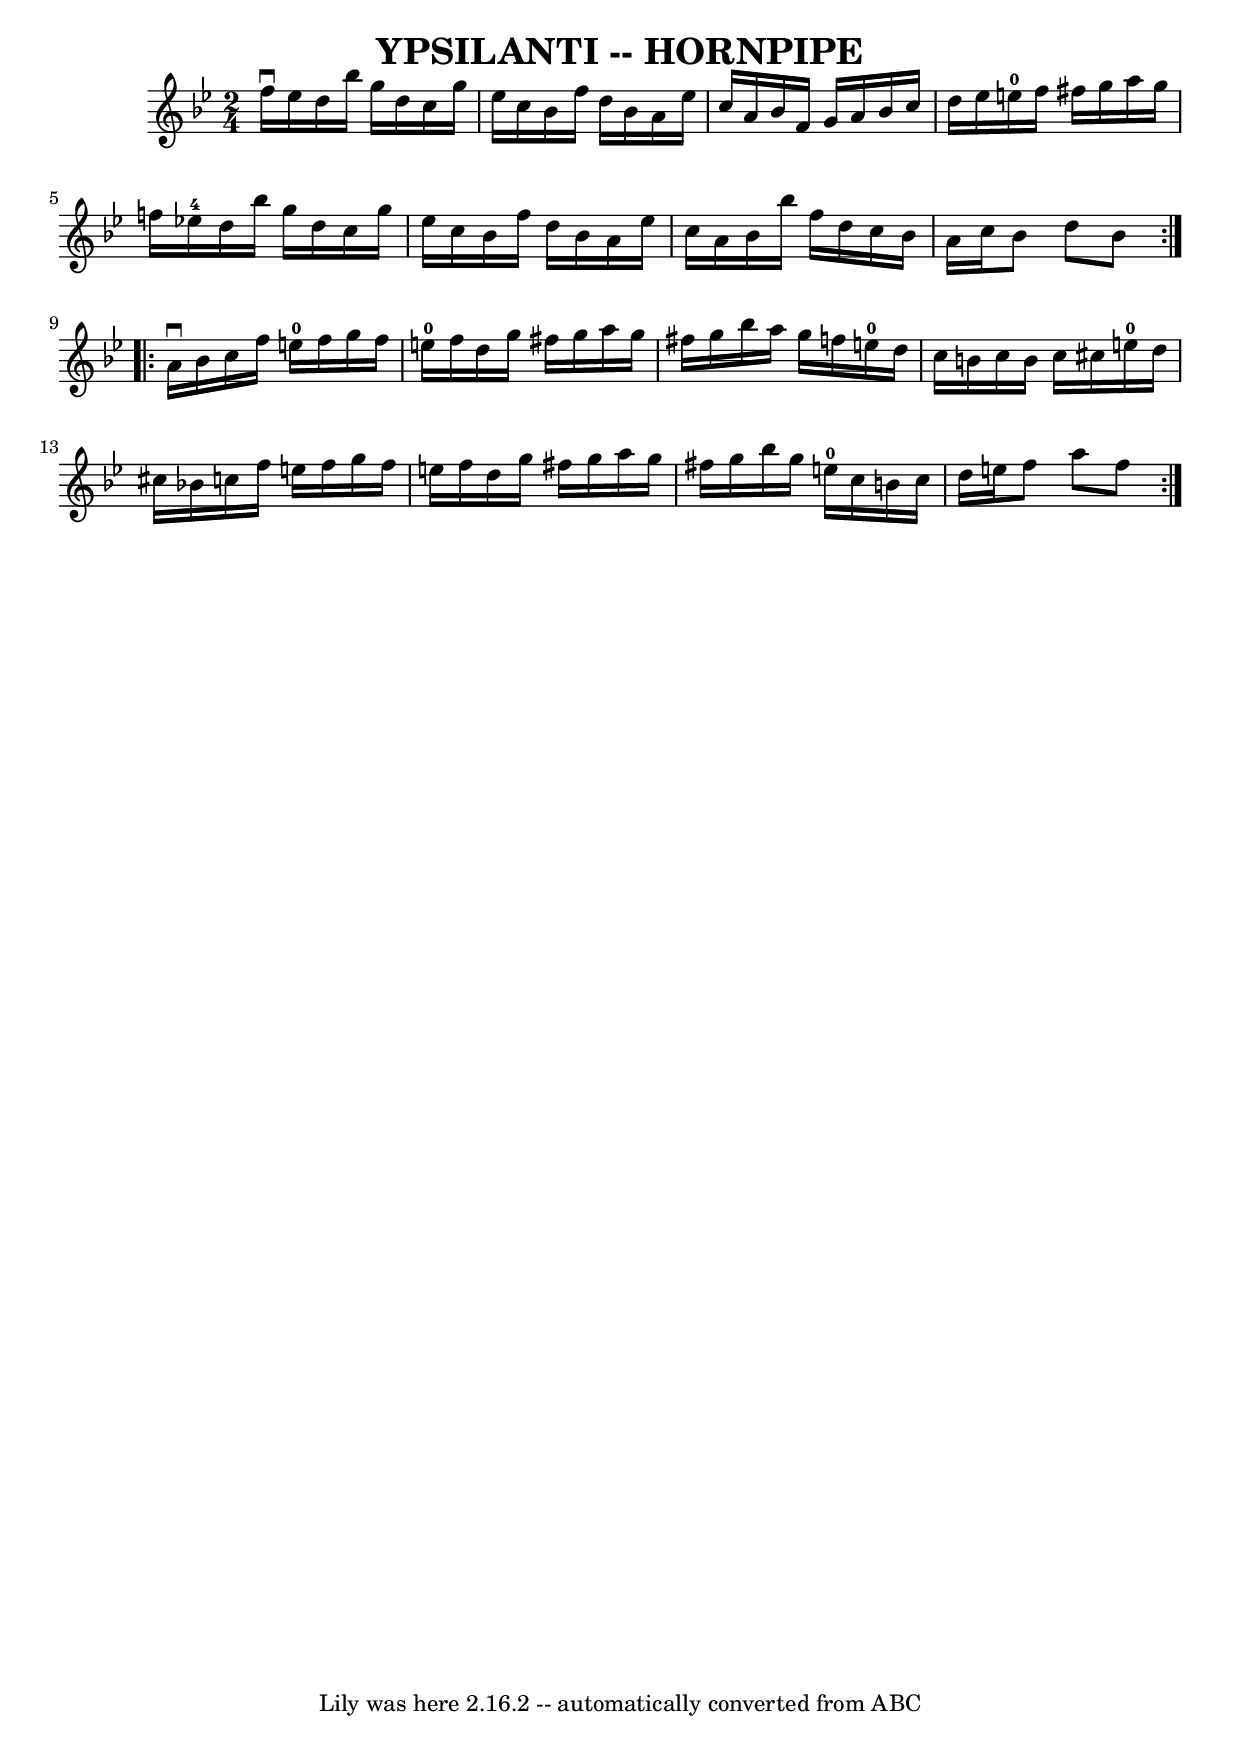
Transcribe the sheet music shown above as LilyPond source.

\version "2.16.2"
\include "Mammoth.ily"
\header {
  %% book = "Ryan's Mammoth Collection of Fiddle Tunes"
  crossRefNumber = "1"
  footnotes = ""
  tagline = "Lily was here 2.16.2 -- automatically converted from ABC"
  title = "YPSILANTI -- HORNPIPE"

}
voicedefault =  {



  \repeat volta 2 {

    \time 2/4      \key bes \major f''16^\downbow ees''16         |
    d''16        bes''16 g''16 d''16 c''16 g''16 ees''16 c''16     |
         bes'16 f''16 d''16 bes'16 a'16 ees''16 c''16 a'16      |
    bes'16 f'16 g'16 a'16 bes'16 c''16 d''16         ees''16     |
    e''16-0 f''16 fis''16 g''16 a''16         g''16 f''!16 ees''!16-4   |  |
    d''16 bes''16         g''16 d''16 c''16 g''16 ees''16 c''16     |
    bes'16         f''16 d''16 bes'16 a'16 ees''16 c''16 a'16     |
         bes'16 bes''16 f''16 d''16 c''16 bes'16 a'16 c''16      |
    bes'8 d''8 bes'8    
  }     
  \repeat volta 2 {
    a'16^\downbow        bes'16         |
    c''16 f''16 e''16-0 f''16 g''16 f''16      e''16-0 f''16     |
    d''16 g''16 fis''16 g''16 a''16      g''16 fis''16 g''16     |
    bes''16 a''16 g''16 f''!16       e''16-0 d''16 c''16 b'16     |
    c''16 b'16 c''16         cis''16 e''16-0 d''16 cis''16 bes'!16    |  |
         c''16 f''16 e''16 f''16 g''16 f''16 e''16 f''16      |
    d''16 g''16 fis''16 g''16 a''16 g''16 fis''16         g''16     |
    bes''16 g''16 e''16-0 c''16 b'16 c''16         d''16 e''16     |
    f''8 a''8 f''8    
  }   

}

\score{
  <<

    \context Staff="default"
    {
      \voicedefault 
      
    }

  >>
  \layout {
    
  }
  \midi {
  }

}
